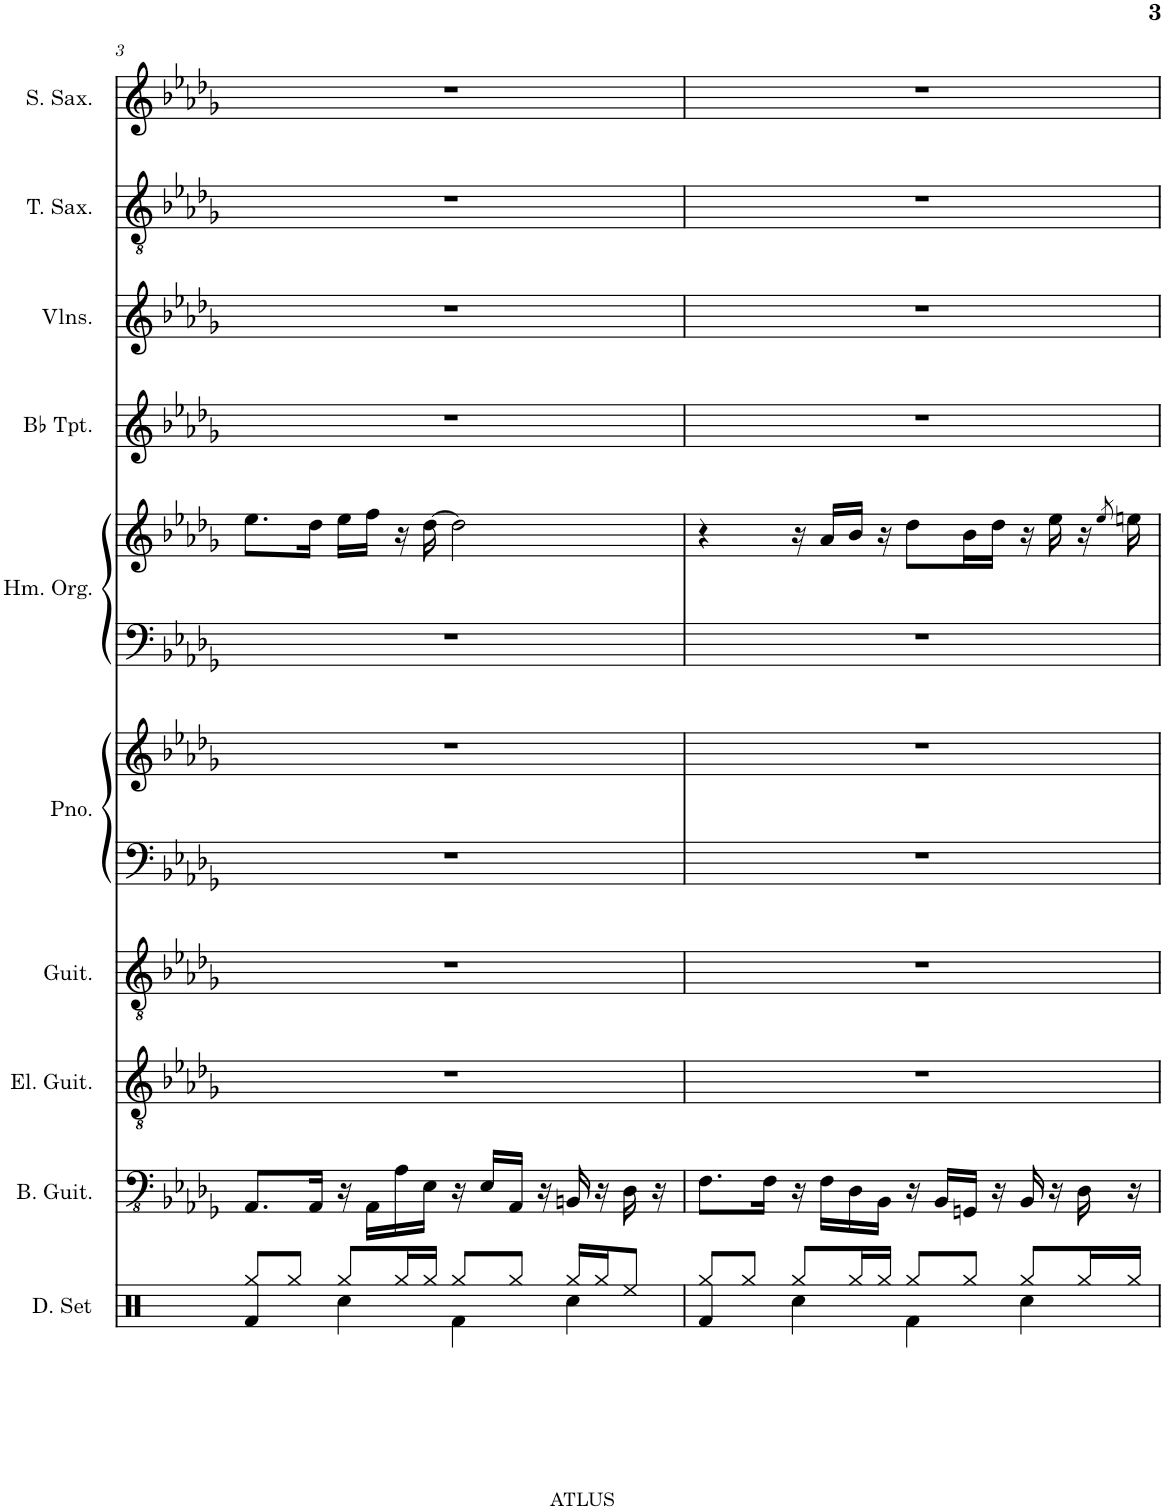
**kern	**kern	**kern	**kern	**kern	**kern	**kern	**kern	**kern	**kern	**kern	**kern
*part10	*part9	*part8	*part7	*part6	*part6	*part5	*part5	*part4	*part3	*part2	*part1
*staff12	*staff11	*staff10	*staff9	*staff8	*staff7	*staff6	*staff5	*staff4	*staff3	*staff2	*staff1
*I"Drumset	*I"Bass Guitar	*I"Electric Guitar	*I"Acoustic Guitar	*I"Piano	*	*I"Hammond Organ	*	*I"Bb Trumpet	*I"Violins	*I"Tenor Saxophone	*I"Soprano Saxophone
*I'D. Set	*I'B. Guit.	*I'El. Guit.	*I'Guit.	*I'Pno.	*	*I'Hm. Org.	*	*I'Bb Tpt.	*I'Vlns.	*I'T. Sax.	*I'S. Sax.
!!LO:PB:g=z
*clefX	*clefFv4	*clefGv2	*clefGv2	*clefF4	*clefG2	*clefF4	*clefG2	*clefG2	*clefG2	*clefGv2	*clefG2
*	*	*	*	*	*	*	*	*ITrd1c2	*	*ITrd8c14	*ITrd1c2
*k[]	*k[b-e-a-d-g-]	*k[b-e-a-d-g-]	*k[b-e-a-d-g-]	*k[b-e-a-d-g-]	*k[b-e-a-d-g-]	*k[b-e-a-d-g-]	*k[b-e-a-d-g-]	*k[b-e-a-d-g-]	*k[b-e-a-d-g-]	*k[b-e-a-d-g-]	*k[b-e-a-d-g-]
*M4/4	*M4/4	*M4/4	*M4/4	*M4/4	*M4/4	*M4/4	*M4/4	*M4/4	*M4/4	*M4/4	*M4/4
=3	=3	=3	=3	=3	=3	=3	=3	=3	=3	=3	=3
*^	*	*	*	*	*	*	*	*	*	*	*
4Rf/	8Rgg/L	8.AAA-/L	1r	1r	1r	1r	1r	8.ee-\L	1r	1r	1r	1r
.	8Rgg/J	.	.	.	.	.	.	.	.	.	.	.
.	.	16AAA-/Jk	.	.	.	.	.	16dd-\Jk	.	.	.	.
8Rgg/L	4Rcc\	16r	.	.	.	.	.	16ee-\LL	.	.	.	.
.	.	16AAA-\LL	.	.	.	.	.	16ff\JJ	.	.	.	.
16Rgg/L	.	16AA-\	.	.	.	.	.	16r	.	.	.	.
16Rgg/JJ	.	16EE-\JJ	.	.	.	.	.	[16dd-\	.	.	.	.
8Rgg/L	4Rf\	16r	.	.	.	.	.	2dd-\]	.	.	.	.
.	.	16EE-/LL	.	.	.	.	.	.	.	.	.	.
8Rgg/J	.	16AAA-/JJ	.	.	.	.	.	.	.	.	.	.
.	.	16r	.	.	.	.	.	.	.	.	.	.
16Rgg/LL	4Rcc\	16BBBn/	.	.	.	.	.	.	.	.	.	.
16Rgg/J	.	16r	.	.	.	.	.	.	.	.	.	.
8Ree/J	.	16DD-\	.	.	.	.	.	.	.	.	.	.
.	.	16r	.	.	.	.	.	.	.	.	.	.
=4	=4	=4	=4	=4	=4	=4	=4	=4	=4	=4	=4	=4
4Rf/	8Rgg/L	8.FF\L	1r	1r	1r	1r	1r	4r	1r	1r	1r	1r
.	8Rgg/J	.	.	.	.	.	.	.	.	.	.	.
.	.	16FF\Jk	.	.	.	.	.	.	.	.	.	.
8Rgg/L	4Rcc\	16r	.	.	.	.	.	16r	.	.	.	.
.	.	16FF\LL	.	.	.	.	.	16a-/LL	.	.	.	.
16Rgg/L	.	16DD-\	.	.	.	.	.	16b-/JJ	.	.	.	.
16Rgg/JJ	.	16BBB-\JJ	.	.	.	.	.	16r	.	.	.	.
8Rgg/L	4Rf\	16r	.	.	.	.	.	8dd-\L	.	.	.	.
.	.	16BBB-/LL	.	.	.	.	.	.	.	.	.	.
8Rgg/J	.	16GGGn/JJ	.	.	.	.	.	16b-\L	.	.	.	.
.	.	16r	.	.	.	.	.	16dd-\JJ	.	.	.	.
8Rgg/L	4Rcc\	16BBB-/	.	.	.	.	.	16r	.	.	.	.
.	.	16r	.	.	.	.	.	16ee-\	.	.	.	.
16Rgg/L	.	16DD-\	.	.	.	.	.	16r	.	.	.	.
.	.	.	.	.	.	.	.	8qee-/	.	.	.	.
16Rgg/JJ	.	16r	.	.	.	.	.	16een\	.	.	.	.
*v	*v	*	*	*	*	*	*	*	*	*	*	*
=	=	=	=	=	=	=	=	=	=	=	=
*-	*-	*-	*-	*-	*-	*-	*-	*-	*-	*-	*-
